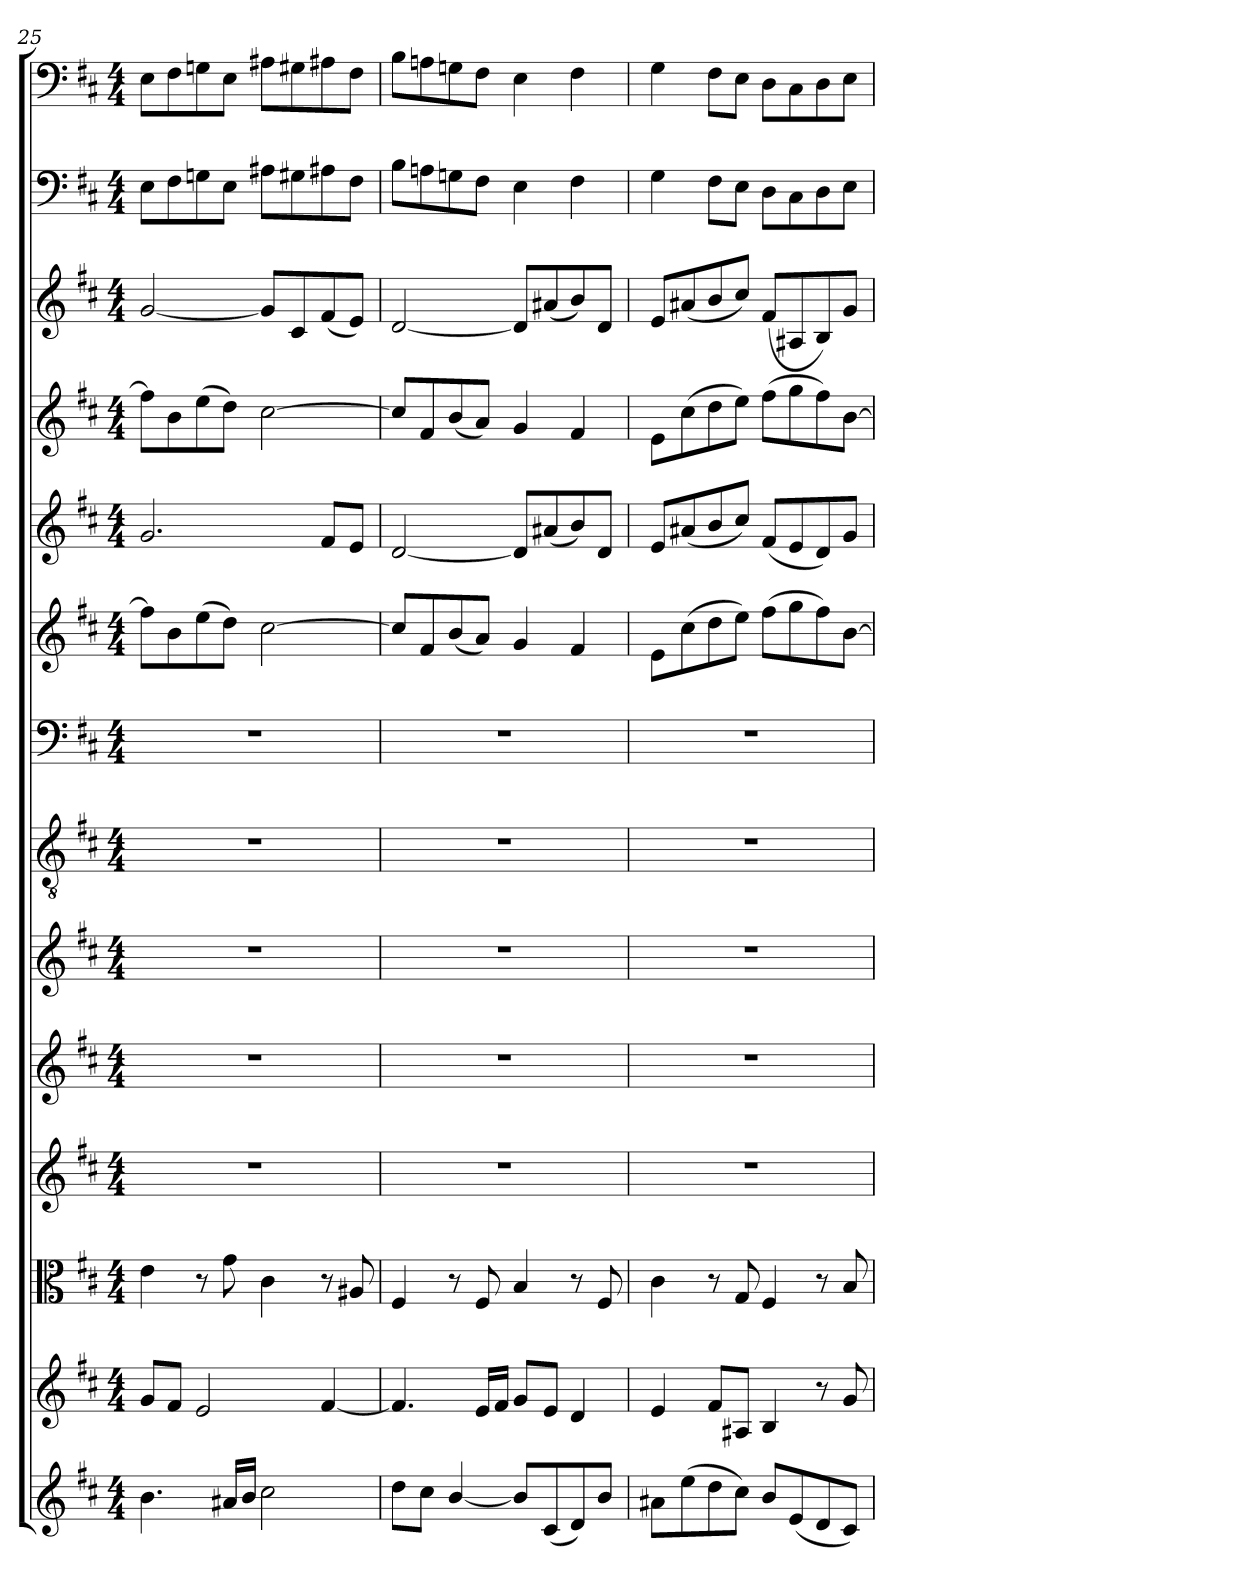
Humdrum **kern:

**kern	**kern	**kern	**kern	**kern	**kern	**kern	**kern	**kern	**kern	**kern	**kern	**kern	**kern
*part14	*part13	*part12	*part11	*part10	*part9	*part8	*part7	*part6	*part5	*part4	*part3	*part2	*part1
*staff14	*staff13	*staff12	*staff11	*staff10	*staff9	*staff8	*staff7	*staff6	*staff5	*staff4	*staff3	*staff2	*staff1
*clefG2	*clefG2	*clefC3	*clefG2	*clefG2	*clefG2	*clefGv2	*clefF4	*clefG2	*clefG2	*clefG2	*clefG2	*clefF4	*clefF4
*k[f#c#]	*k[f#c#]	*k[f#c#]	*k[f#c#]	*k[f#c#]	*k[f#c#]	*k[f#c#]	*k[f#c#]	*k[f#c#]	*k[f#c#]	*k[f#c#]	*k[f#c#]	*k[f#c#]	*k[f#c#]
*b:	*b:	*b:	*b:	*b:	*b:	*b:	*b:	*b:	*b:	*b:	*b:	*b:	*b:
*M4/4	*M4/4	*M4/4	*M4/4	*M4/4	*M4/4	*M4/4	*M4/4	*M4/4	*M4/4	*M4/4	*M4/4	*M4/4	*M4/4
=25	=25	=25	=25	=25	=25	=25	=25	=25	=25	=25	=25	=25	=25
4.b\	8g/L	4e\	1r	1r	1r	1r	1r	8ff#\L]	2.g/	8ff#\L]	[2g/	8E\L	8E\L
.	8f#/J	.	.	.	.	.	.	8b\	.	8b\	.	8F#\	8F#\
.	2e/	8r	.	.	.	.	.	(8ee\	.	(8ee\	.	8Gn\	8Gn\
16a#X/LL	.	8g\	.	.	.	.	.	8dd\J)	.	8dd\J)	.	8E\J	8E\J
16b/JJ	.	.	.	.	.	.	.	.	.	.	.	.	.
2cc#\	.	4c#\	.	.	.	.	.	[2cc#\	.	[2cc#\	8g/L]	8A#X\L	8A#X\L
.	.	.	.	.	.	.	.	.	.	.	8c#/	8G#X\	8G#X\
.	[4f#/	8r	.	.	.	.	.	.	8f#/L	.	(8f#/	8A#X\	8A#X\
.	.	8A#X/	.	.	.	.	.	.	8e/J	.	8e/J)	8F#\J	8F#\J
=26	=26	=26	=26	=26	=26	=26	=26	=26	=26	=26	=26	=26	=26
8dd\L	4.f#/]	4F#/	1r	1r	1r	1r	1r	8cc#/L]	[2d/	8cc#/L]	[2d/	8B\L	8B\L
8cc#\J	.	.	.	.	.	.	.	8f#/	.	8f#/	.	8An\	8An\
[4b/	.	8r	.	.	.	.	.	(8b/	.	(8b/	.	8Gn\	8Gn\
.	16e/LL	8F#/	.	.	.	.	.	8a/J)	.	8a/J)	.	8F#\J	8F#\J
.	16f#/JJ	.	.	.	.	.	.	.	.	.	.	.	.
8b/L]	8g/L	4B/	.	.	.	.	.	4g/	8d/L]	4g/	8d/L]	4E\	4E\
(8c#/	8e/J	.	.	.	.	.	.	.	(8a#X/	.	(8a#X/	.	.
8d/)	4d/	8r	.	.	.	.	.	4f#/	8b/)	4f#/	8b/)	4F#\	4F#\
8b/J	.	8F#/	.	.	.	.	.	.	8d/J	.	8d/J	.	.
=27	=27	=27	=27	=27	=27	=27	=27	=27	=27	=27	=27	=27	=27
8a#X\L	4e/	4c#\	1r	1r	1r	1r	1r	8e\L	8e/L	8e\L	8e/L	4G\	4G\
(8ee\	.	.	.	.	.	.	.	(8cc#\	(8a#X/	(8cc#\	(8a#X/	.	.
8dd\	8f#/L	8r	.	.	.	.	.	8dd\	8b/	8dd\	8b/	8F#\L	8F#\L
8cc#\J)	8A#X/J	8G/	.	.	.	.	.	8ee\J)	8cc#/J)	8ee\J)	8cc#/J)	8E\J	8E\J
8b/L	4B/	4F#/	.	.	.	.	.	(8ff#\L	(8f#/L	(8ff#\L	(8f#/L	8D\L	8D\L
(8e/	.	.	.	.	.	.	.	8gg\	8e/	8gg\	8A#X/	8C#\	8C#\
8d/	8r	8r	.	.	.	.	.	8ff#\)	8d/)	8ff#\)	8B/)	8D\	8D\
8c#/J)	8g/	8B/	.	.	.	.	.	[8b\J	8g/J	[8b\J	8g/J	8E\J	8E\J
=	=	=	=	=	=	=	=	=	=	=	=	=	=
*-	*-	*-	*-	*-	*-	*-	*-	*-	*-	*-	*-	*-	*-
